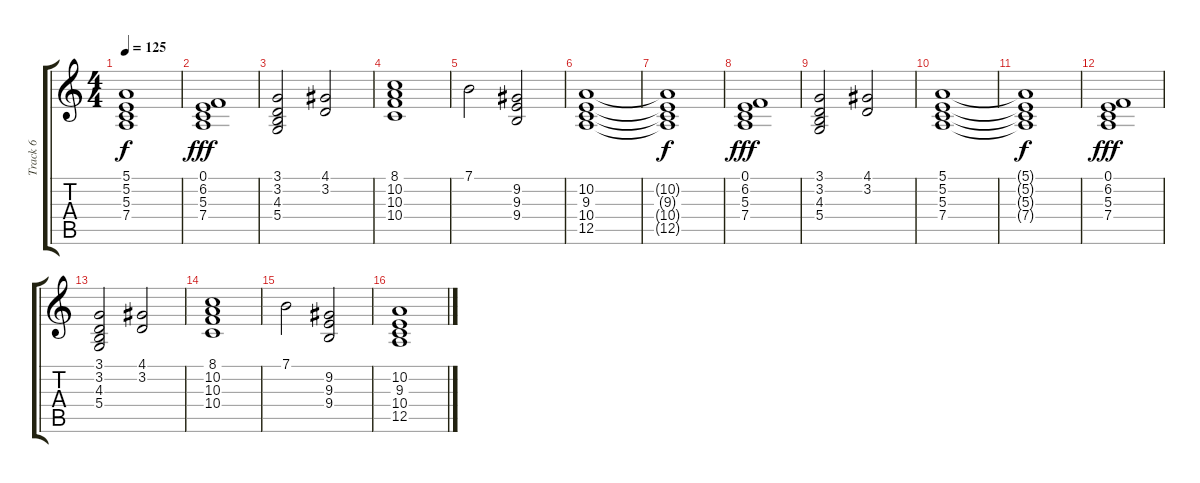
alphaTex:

\track ("Track 6" "Track 6") {instrument choiraahs}
\staff {score tabs}
\tuning (E4 B3 G3 D3 A2 E2) {hide}
\ts (4 4)
\tempo 125
\clef g2
\ks c
(5.1{t} 5.2{t} 5.3{t} 7.4{t}).1{dy f} |
(0.1 6.2 5.3 7.4).1{dy fff} |
(3.1 3.2 4.3 5.4).2 (4.1 3.2).2 |
(8.1 10.2 10.3 10.4).1 |
7.1.2 (9.2 9.3 9.4).2 |
(10.2 9.3 10.4 12.5).1 |
(10.2{t} 9.3{t} 10.4{t} 12.5{t}).1{dy f} |
(0.1 6.2 5.3 7.4).1{dy fff} |
(3.1 3.2 4.3 5.4).2 (4.1 3.2).2 |
(5.1 5.2 5.3 7.4).1 |
(5.1{t} 5.2{t} 5.3{t} 7.4{t}).1{dy f} |
(0.1 6.2 5.3 7.4).1{dy fff} |
(3.1 3.2 4.3 5.4).2 (4.1 3.2).2 |
(8.1 10.2 10.3 10.4).1 |
7.1.2 (9.2 9.3 9.4).2 |
(10.2 9.3 10.4 12.5).1
